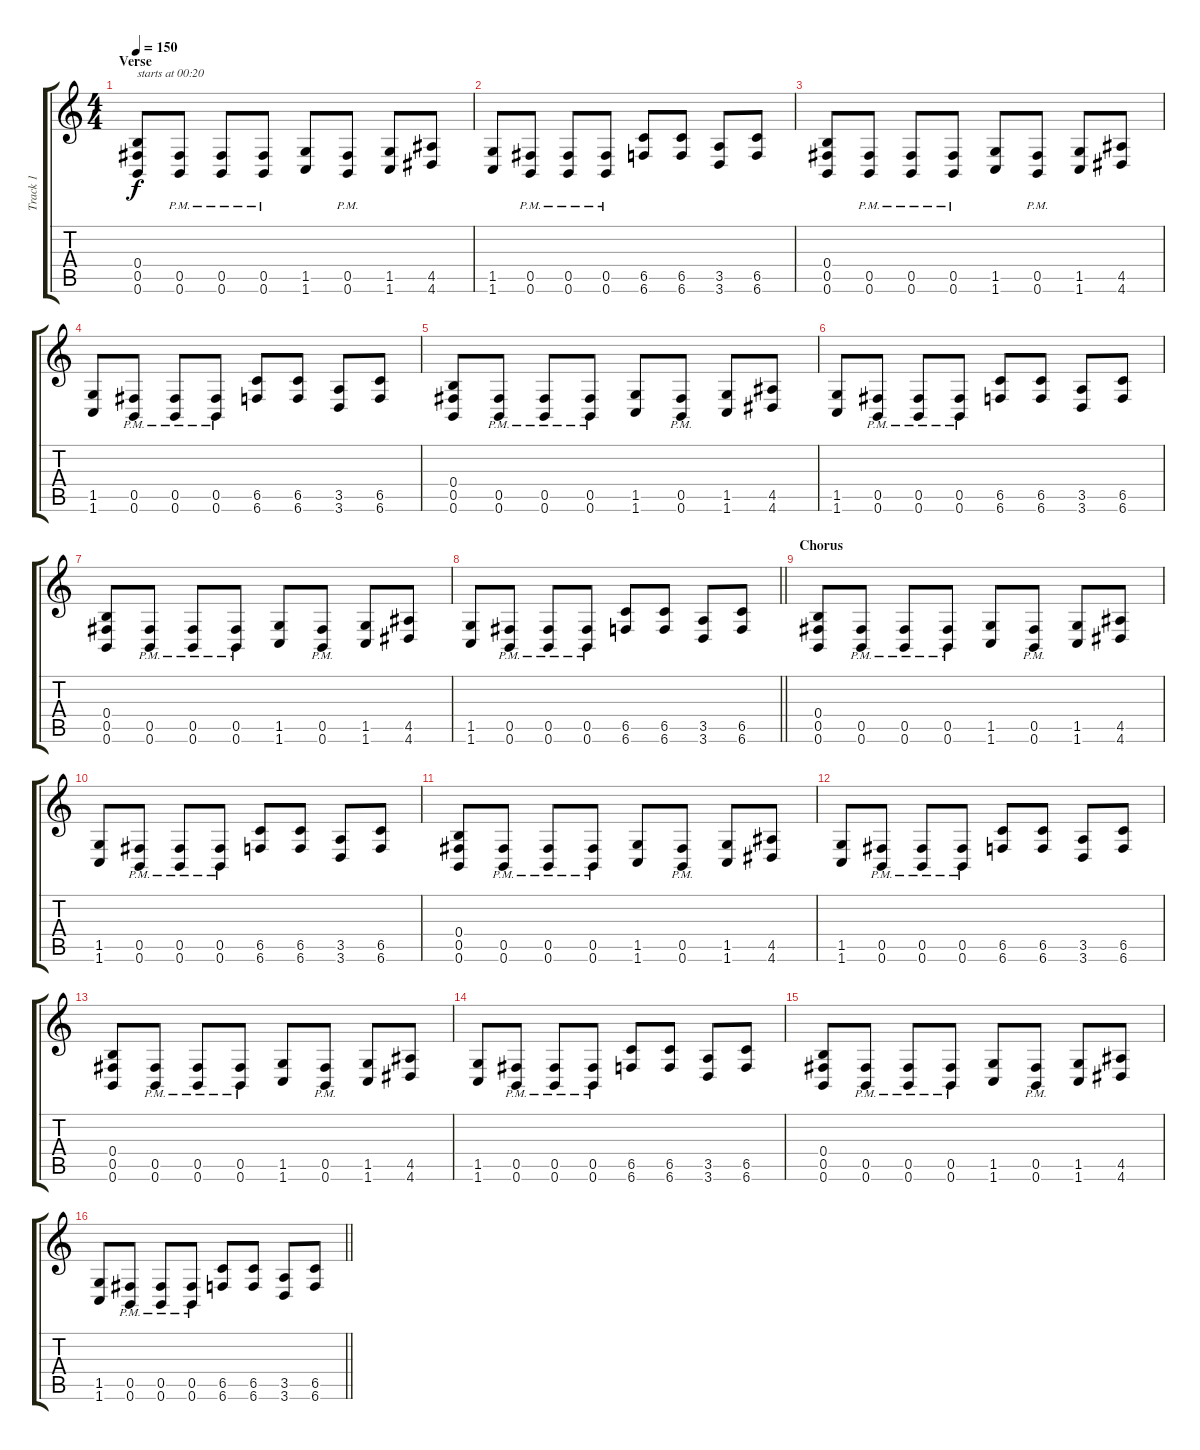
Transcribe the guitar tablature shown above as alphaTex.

\track ("Track 1" "Track 1") {instrument distortionguitar}
\staff {score tabs}
\tuning (Db4 Ab3 E3 B2 Gb2 B1) {hide}
\ts (4 4)
\section ("" "Verse ")
\tempo 150
\clef g2
\ks c
(0.4 0.5 0.6).8{txt "starts at 00:20" dy f instrument distortionguitar} (0.5{pm} 0.6{pm}).8 (0.5{pm} 0.6{pm}).8 (0.5{pm} 0.6{pm}).8 (1.5 1.6).8 (0.5{pm} 0.6{pm}).8 (1.5 1.6).8 (4.5 4.6).8 |
(1.5 1.6).8 (0.5{pm} 0.6{pm}).8 (0.5{pm} 0.6{pm}).8 (0.5{pm} 0.6{pm}).8 (6.5 6.6).8 (6.5 6.6).8 (3.5 3.6).8 (6.5 6.6).8 |
(0.4 0.5 0.6).8 (0.5{pm} 0.6{pm}).8 (0.5{pm} 0.6{pm}).8 (0.5{pm} 0.6{pm}).8 (1.5 1.6).8 (0.5{pm} 0.6{pm}).8 (1.5 1.6).8 (4.5 4.6).8 |
(1.5 1.6).8 (0.5{pm} 0.6{pm}).8 (0.5{pm} 0.6{pm}).8 (0.5{pm} 0.6{pm}).8 (6.5 6.6).8 (6.5 6.6).8 (3.5 3.6).8 (6.5 6.6).8 |
(0.4 0.5 0.6).8 (0.5{pm} 0.6{pm}).8 (0.5{pm} 0.6{pm}).8 (0.5{pm} 0.6{pm}).8 (1.5 1.6).8 (0.5{pm} 0.6{pm}).8 (1.5 1.6).8 (4.5 4.6).8 |
(1.5 1.6).8 (0.5{pm} 0.6{pm}).8 (0.5{pm} 0.6{pm}).8 (0.5{pm} 0.6{pm}).8 (6.5 6.6).8 (6.5 6.6).8 (3.5 3.6).8 (6.5 6.6).8 |
(0.4 0.5 0.6).8 (0.5{pm} 0.6{pm}).8 (0.5{pm} 0.6{pm}).8 (0.5{pm} 0.6{pm}).8 (1.5 1.6).8 (0.5{pm} 0.6{pm}).8 (1.5 1.6).8 (4.5 4.6).8 |
\barLineRight lightlight
(1.5 1.6).8 (0.5{pm} 0.6{pm}).8 (0.5{pm} 0.6{pm}).8 (0.5{pm} 0.6{pm}).8 (6.5 6.6).8 (6.5 6.6).8 (3.5 3.6).8 (6.5 6.6).8 |
\section ("" "Chorus")
(0.4 0.5 0.6).8 (0.5{pm} 0.6{pm}).8 (0.5{pm} 0.6{pm}).8 (0.5{pm} 0.6{pm}).8 (1.5 1.6).8 (0.5{pm} 0.6{pm}).8 (1.5 1.6).8 (4.5 4.6).8 |
(1.5 1.6).8 (0.5{pm} 0.6{pm}).8 (0.5{pm} 0.6{pm}).8 (0.5{pm} 0.6{pm}).8 (6.5 6.6).8 (6.5 6.6).8 (3.5 3.6).8 (6.5 6.6).8 |
(0.4 0.5 0.6).8 (0.5{pm} 0.6{pm}).8 (0.5{pm} 0.6{pm}).8 (0.5{pm} 0.6{pm}).8 (1.5 1.6).8 (0.5{pm} 0.6{pm}).8 (1.5 1.6).8 (4.5 4.6).8 |
(1.5 1.6).8 (0.5{pm} 0.6{pm}).8 (0.5{pm} 0.6{pm}).8 (0.5{pm} 0.6{pm}).8 (6.5 6.6).8 (6.5 6.6).8 (3.5 3.6).8 (6.5 6.6).8 |
(0.4 0.5 0.6).8 (0.5{pm} 0.6{pm}).8 (0.5{pm} 0.6{pm}).8 (0.5{pm} 0.6{pm}).8 (1.5 1.6).8 (0.5{pm} 0.6{pm}).8 (1.5 1.6).8 (4.5 4.6).8 |
(1.5 1.6).8 (0.5{pm} 0.6{pm}).8 (0.5{pm} 0.6{pm}).8 (0.5{pm} 0.6{pm}).8 (6.5 6.6).8 (6.5 6.6).8 (3.5 3.6).8 (6.5 6.6).8 |
(0.4 0.5 0.6).8 (0.5{pm} 0.6{pm}).8 (0.5{pm} 0.6{pm}).8 (0.5{pm} 0.6{pm}).8 (1.5 1.6).8 (0.5{pm} 0.6{pm}).8 (1.5 1.6).8 (4.5 4.6).8 |
\barLineRight lightlight
(1.5 1.6).8 (0.5{pm} 0.6{pm}).8 (0.5{pm} 0.6{pm}).8 (0.5{pm} 0.6{pm}).8 (6.5 6.6).8 (6.5 6.6).8 (3.5 3.6).8 (6.5 6.6).8
